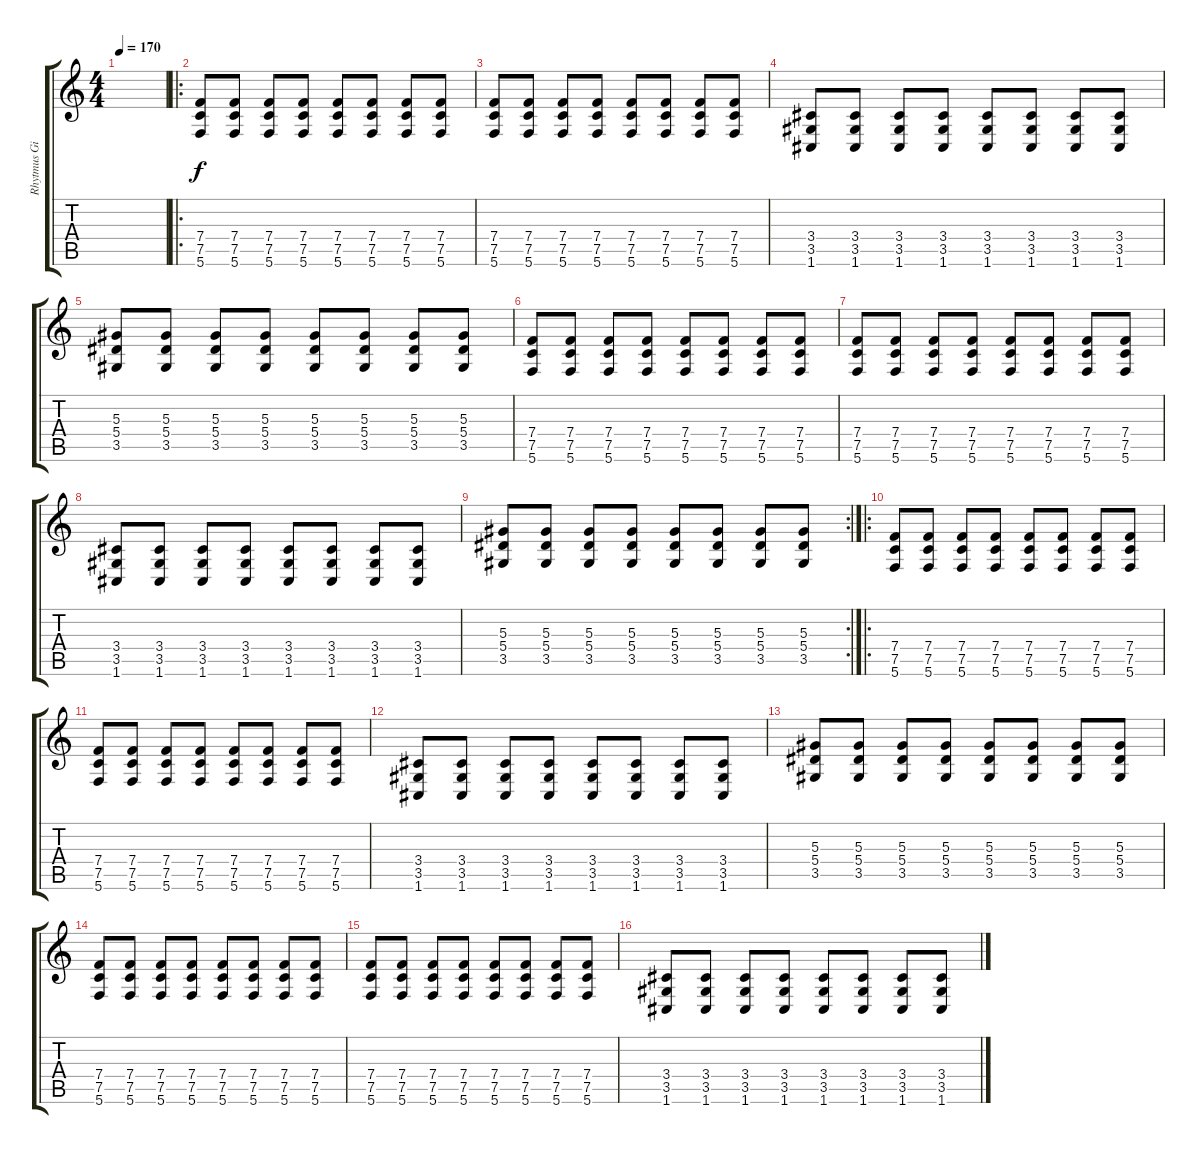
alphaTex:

\track ("Rhytmus Gitarre 1" "Rhytmus Gi") {instrument distortionguitar}
\staff {score tabs}
\tuning (C4 G3 Eb3 Bb2 F2 C2) {hide}
\ts (4 4)
\tempo 170
\clef g2
\ks c
|
\ro
(7.4 7.5 5.6).8{dy f} (7.4 7.5 5.6).8 (7.4 7.5 5.6).8 (7.4 7.5 5.6).8 (7.4 7.5 5.6).8 (7.4 7.5 5.6).8 (7.4 7.5 5.6).8 (7.4 7.5 5.6).8 |
(7.4 7.5 5.6).8 (7.4 7.5 5.6).8 (7.4 7.5 5.6).8 (7.4 7.5 5.6).8 (7.4 7.5 5.6).8 (7.4 7.5 5.6).8 (7.4 7.5 5.6).8 (7.4 7.5 5.6).8 |
(3.4 3.5 1.6).8 (3.4 3.5 1.6).8 (3.4 3.5 1.6).8 (3.4 3.5 1.6).8 (3.4 3.5 1.6).8 (3.4 3.5 1.6).8 (3.4 3.5 1.6).8 (3.4 3.5 1.6).8 |
(5.3 5.4 3.5).8 (5.3 5.4 3.5).8 (5.3 5.4 3.5).8 (5.3 5.4 3.5).8 (5.3 5.4 3.5).8 (5.3 5.4 3.5).8 (5.3 5.4 3.5).8 (5.3 5.4 3.5).8 |
(7.4 7.5 5.6).8 (7.4 7.5 5.6).8 (7.4 7.5 5.6).8 (7.4 7.5 5.6).8 (7.4 7.5 5.6).8 (7.4 7.5 5.6).8 (7.4 7.5 5.6).8 (7.4 7.5 5.6).8 |
(7.4 7.5 5.6).8 (7.4 7.5 5.6).8 (7.4 7.5 5.6).8 (7.4 7.5 5.6).8 (7.4 7.5 5.6).8 (7.4 7.5 5.6).8 (7.4 7.5 5.6).8 (7.4 7.5 5.6).8 |
(3.4 3.5 1.6).8 (3.4 3.5 1.6).8 (3.4 3.5 1.6).8 (3.4 3.5 1.6).8 (3.4 3.5 1.6).8 (3.4 3.5 1.6).8 (3.4 3.5 1.6).8 (3.4 3.5 1.6).8 |
\rc 2
(5.3 5.4 3.5).8 (5.3 5.4 3.5).8 (5.3 5.4 3.5).8 (5.3 5.4 3.5).8 (5.3 5.4 3.5).8 (5.3 5.4 3.5).8 (5.3 5.4 3.5).8 (5.3 5.4 3.5).8 |
\ro
(7.4 7.5 5.6).8 (7.4 7.5 5.6).8 (7.4 7.5 5.6).8 (7.4 7.5 5.6).8 (7.4 7.5 5.6).8 (7.4 7.5 5.6).8 (7.4 7.5 5.6).8 (7.4 7.5 5.6).8 |
(7.4 7.5 5.6).8 (7.4 7.5 5.6).8 (7.4 7.5 5.6).8 (7.4 7.5 5.6).8 (7.4 7.5 5.6).8 (7.4 7.5 5.6).8 (7.4 7.5 5.6).8 (7.4 7.5 5.6).8 |
(3.4 3.5 1.6).8 (3.4 3.5 1.6).8 (3.4 3.5 1.6).8 (3.4 3.5 1.6).8 (3.4 3.5 1.6).8 (3.4 3.5 1.6).8 (3.4 3.5 1.6).8 (3.4 3.5 1.6).8 |
(5.3 5.4 3.5).8 (5.3 5.4 3.5).8 (5.3 5.4 3.5).8 (5.3 5.4 3.5).8 (5.3 5.4 3.5).8 (5.3 5.4 3.5).8 (5.3 5.4 3.5).8 (5.3 5.4 3.5).8 |
(7.4 7.5 5.6).8 (7.4 7.5 5.6).8 (7.4 7.5 5.6).8 (7.4 7.5 5.6).8 (7.4 7.5 5.6).8 (7.4 7.5 5.6).8 (7.4 7.5 5.6).8 (7.4 7.5 5.6).8 |
(7.4 7.5 5.6).8 (7.4 7.5 5.6).8 (7.4 7.5 5.6).8 (7.4 7.5 5.6).8 (7.4 7.5 5.6).8 (7.4 7.5 5.6).8 (7.4 7.5 5.6).8 (7.4 7.5 5.6).8 |
(3.4 3.5 1.6).8 (3.4 3.5 1.6).8 (3.4 3.5 1.6).8 (3.4 3.5 1.6).8 (3.4 3.5 1.6).8 (3.4 3.5 1.6).8 (3.4 3.5 1.6).8 (3.4 3.5 1.6).8
